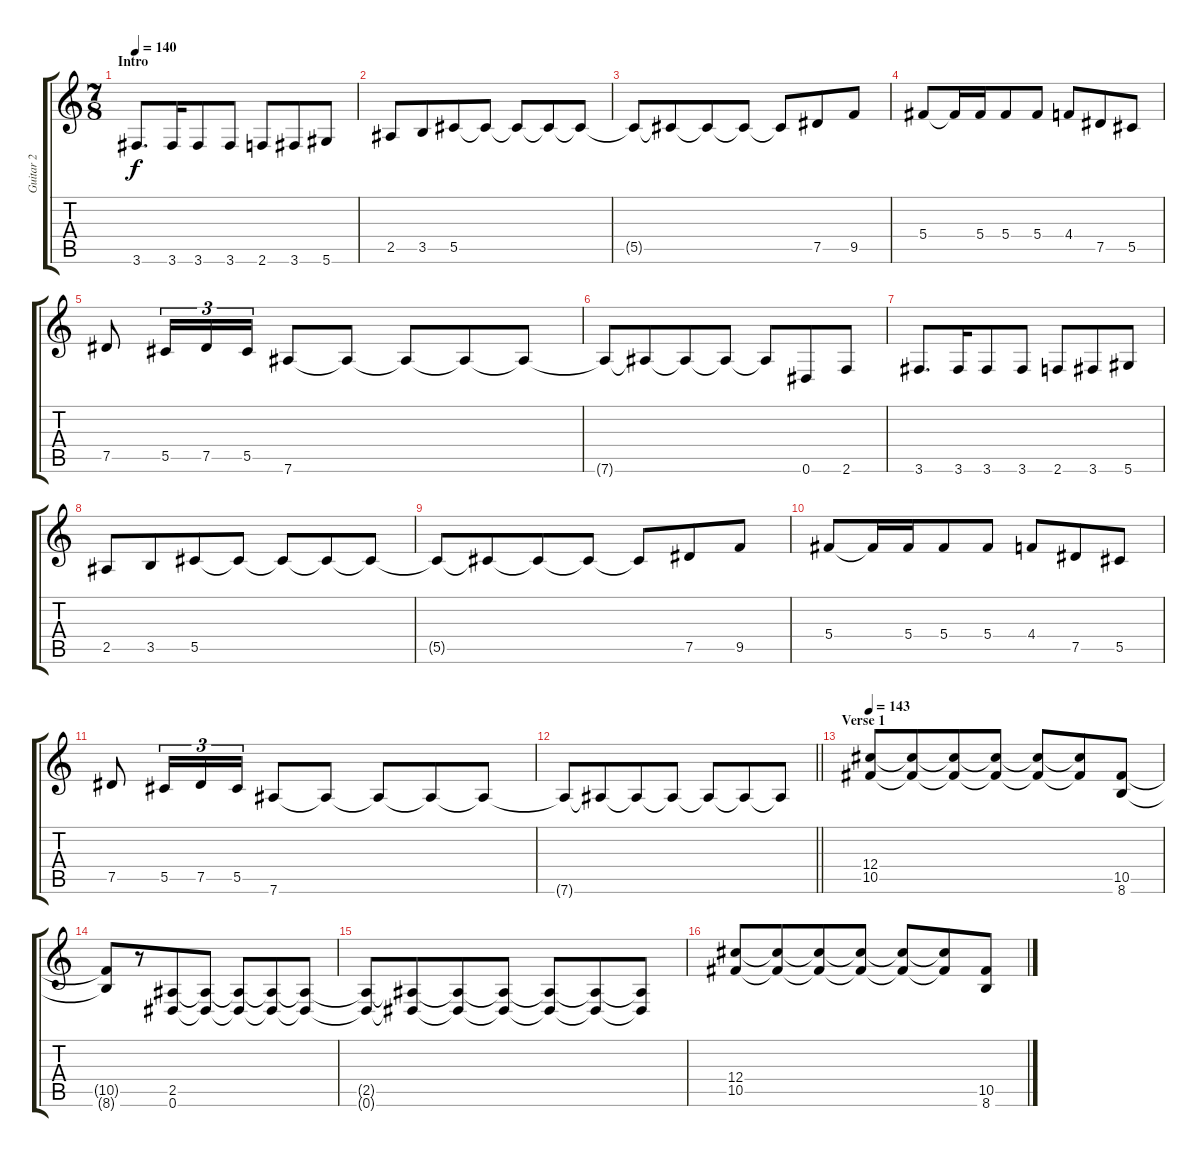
\track ("Guitar 2" "Guitar 2") {instrument overdrivenguitar}
\staff {score tabs}
\tuning (Eb4 Bb3 Gb3 Db3 Ab2 Eb2) {hide}
\ts (7 8)
\section ("" "Intro")
\tempo 140
\clef g2
\ks c
3.6.8{d dy f instrument overdrivenguitar} 3.6.16 3.6.8 3.6.8 2.6.8 3.6.8 5.6.8 |
2.5.8 3.5.8 5.5.8 5.5{t}.8 5.5{t}.8 5.5{t}.8 5.5{t}.8 |
5.5{t}.8 5.5{t}.8 5.5{t}.8 5.5{t}.8 5.5{t}.8 7.5.8 9.5.8 |
5.4.8 5.4{t}.16 5.4.16 5.4.8 5.4.8 4.4.8 7.5.8 5.5.8 |
7.5.8 5.5.16{tu (3 2)} 7.5.16{tu (3 2)} 5.5.16{tu (3 2)} 7.6.8 7.6{t}.8 7.6{t}.8 7.6{t}.8 7.6{t}.8 |
7.6{t}.8 7.6{t}.8 7.6{t}.8 7.6{t}.8 7.6{t}.8 0.6.8 2.6.8 |
3.6.8{d} 3.6.16 3.6.8 3.6.8 2.6.8 3.6.8 5.6.8 |
2.5.8 3.5.8 5.5.8 5.5{t}.8 5.5{t}.8 5.5{t}.8 5.5{t}.8 |
5.5{t}.8 5.5{t}.8 5.5{t}.8 5.5{t}.8 5.5{t}.8 7.5.8 9.5.8 |
5.4.8 5.4{t}.16 5.4.16 5.4.8 5.4.8 4.4.8 7.5.8 5.5.8 |
7.5.8 5.5.16{tu (3 2)} 7.5.16{tu (3 2)} 5.5.16{tu (3 2)} 7.6.8 7.6{t}.8 7.6{t}.8 7.6{t}.8 7.6{t}.8 |
\barLineRight lightlight
7.6{t}.8 7.6{t}.8 7.6{t}.8 7.6{t}.8 7.6{t}.8 7.6{t}.8 7.6{t}.8 |
\section ("" "Verse 1")
\tempo 143
(12.4 10.5).8 (12.4{t} 10.5{t}).8 (12.4{t} 10.5{t}).8 (12.4{t} 10.5{t}).8 (12.4{t} 10.5{t}).8 (12.4{t} 10.5{t}).8 (10.5 8.6).8 |
(10.5{t} 8.6{t}).8 r.8 (2.5 0.6).8 (2.5{t} 0.6{t}).8 (2.5{t} 0.6{t}).8 (2.5{t} 0.6{t}).8 (2.5{t} 0.6{t}).8 |
(2.5{t} 0.6{t}).8 (2.5{t} 0.6{t}).8 (2.5{t} 0.6{t}).8 (2.5{t} 0.6{t}).8 (2.5{t} 0.6{t}).8 (2.5{t} 0.6{t}).8 (2.5{t} 0.6{t}).8 |
(12.4 10.5).8 (12.4{t} 10.5{t}).8 (12.4{t} 10.5{t}).8 (12.4{t} 10.5{t}).8 (12.4{t} 10.5{t}).8 (12.4{t} 10.5{t}).8 (10.5 8.6).8
